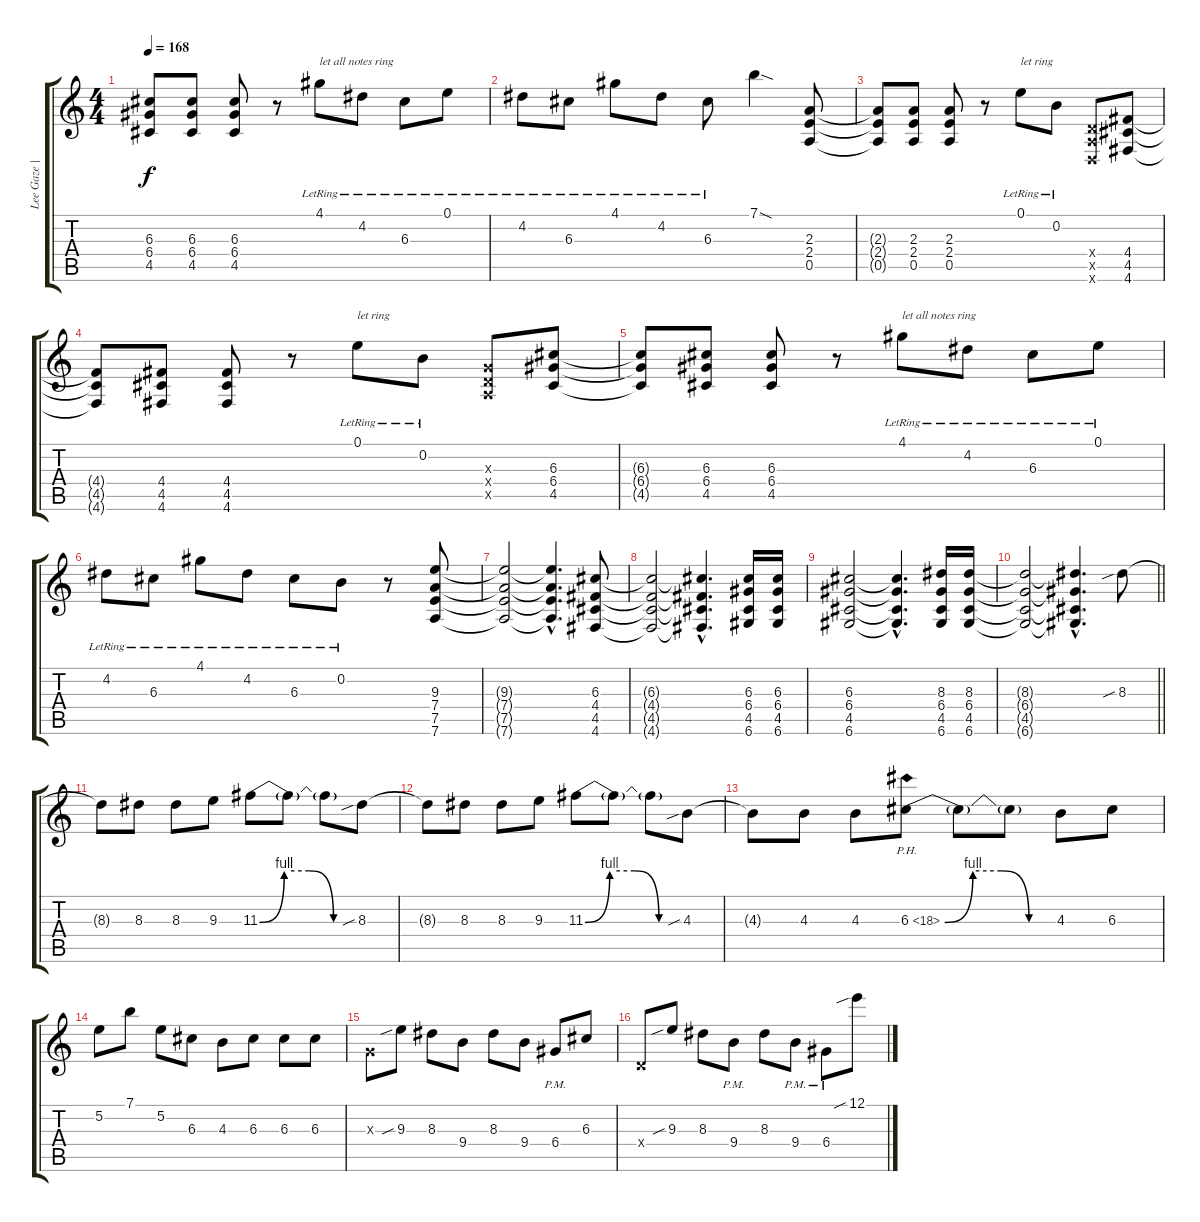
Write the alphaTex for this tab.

\track ("Lee Gaze | Lead" "Lee Gaze |") {instrument electricguitarjazz}
\staff {score tabs}
\tuning (E4 B3 G3 D3 A2 D2) {hide}
\ts (4 4)
\tempo 168
\clef g2
\ks c
(6.3{t} 6.4{t} 4.5{t}).8{dy f} (6.3 6.4 4.5).8 (6.3 6.4 4.5).8 r.8 4.1{lr}.8{txt "let all notes ring"} 4.2{lr}.8 6.3{lr}.8 0.1{lr}.8 |
4.2{lr}.8 6.3{lr}.8 4.1{lr}.8 4.2{lr}.8 6.3{lr}.8 7.1{sod}.4 (2.3 2.4 0.5).8 |
(2.3{t} 2.4{t} 0.5{t}).8 (2.3 2.4 0.5).8 (2.3 2.4 0.5).8 r.8 0.1{lr}.8{txt "let ring"} 0.2{lr}.8 (0.4{x} 0.5{x} 0.6{x}).8 (4.4 4.5 4.6).8 |
(4.4{t} 4.5{t} 4.6{t}).8 (4.4 4.5 4.6).8 (4.4 4.5 4.6).8 r.8 0.1{lr}.8{txt "let ring"} 0.2{lr}.8 (0.3{x} 0.4{x} 0.5{x}).8 (6.3 6.4 4.5).8 |
(6.3{t} 6.4{t} 4.5{t}).8 (6.3 6.4 4.5).8 (6.3 6.4 4.5).8 r.8 4.1{lr}.8{txt "let all notes ring"} 4.2{lr}.8 6.3{lr}.8 0.1{lr}.8 |
4.2{lr}.8 6.3{lr}.8 4.1{lr}.8 4.2{lr}.8 6.3{lr}.8 0.2{lr}.8 r.8 (9.3 7.4 7.5 7.6).8 |
(9.3{t} 7.4{t} 7.5{t} 7.6{t}).2 (9.3{hac t} 7.4{hac t} 7.5{hac t} 7.6{hac t}).4{d} (6.3 4.4 4.5 4.6).8 |
(6.3{t} 4.4{t} 4.5{t} 4.6{t}).2 (6.3{hac t} 4.4{hac t} 4.5{hac t} 4.6{hac t}).4{d} (6.3 6.4 4.5 6.6).16 (6.3 6.4 4.5 6.6).16 |
(6.3 6.4 4.5 6.6).2 (6.3{hac t} 6.4{hac t} 4.5{hac t} 6.6{hac t}).4{d} (8.3 6.4 4.5 6.6).16 (8.3 6.4 4.5 6.6).16 |
\barLineRight lightlight
(8.3{t} 6.4{t} 4.5{t} 6.6{t}).2 (8.3{hac t} 6.4{hac t} 4.5{hac t} 6.6{hac t}).4{d} 8.3{sib}.8 |
8.3{t}.8 8.3.8 8.3.8 9.3.8 11.3{be (custom 0 0 15 4 30 4 45 0 60 0)}.8 11.3{t}.8 11.3{t}.8 8.3{sib}.8 |
8.3{t}.8 8.3.8 8.3.8 9.3.8 11.3{be (custom 0 0 15 4 30 4 45 0 60 0)}.8 11.3{t}.8 11.3{t}.8 4.3{sib}.8 |
4.3{t}.8 4.3.8 4.3.8 6.3{be (custom 0 0 15 4 30 4 45 0 60 0) ph 12}.8 6.3{t}.8 6.3{t}.8 4.3.8 6.3.8 |
5.2.8 7.1.8 5.2.8 6.3.8 4.3.8 6.3.8 6.3.8 6.3.8 |
0.3{x}.8 9.3{sib}.8 8.3.8 9.4.8 8.3.8 9.4.8 6.4{pm}.8 6.3.8 |
0.4{x}.8 9.3{sib}.8 8.3.8 9.4{pm}.8 8.3.8 9.4{pm}.8 6.4{pm}.8 12.1{sib}.8
